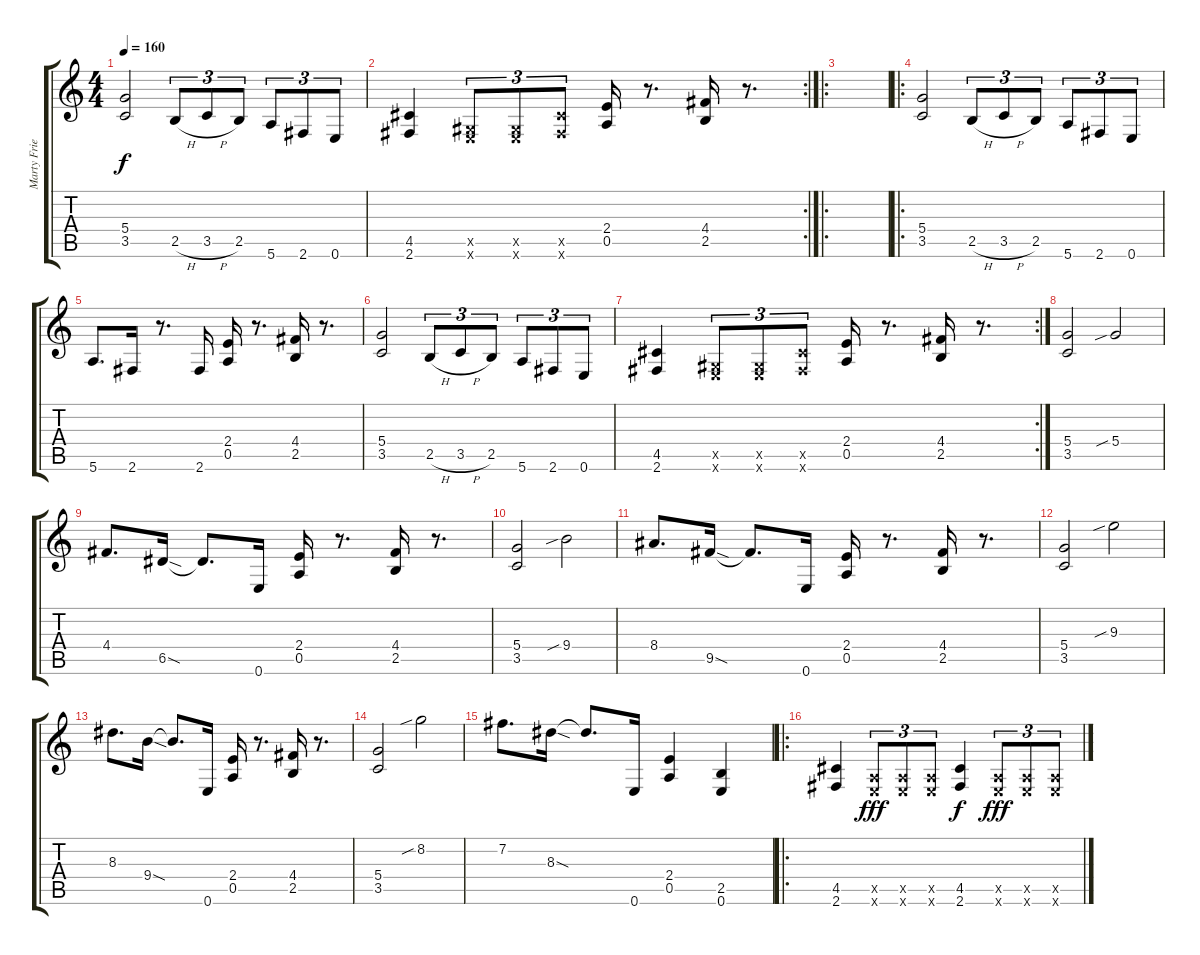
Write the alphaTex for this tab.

\track ("Marty Friedman" "Marty Frie") {instrument distortionguitar}
\staff {score tabs}
\tuning (E4 B3 G3 D3 A2 E2) {hide}
\ts (4 4)
\tempo 160
\clef g2
\ks c
(5.4 3.5).2{dy f} 2.5{h}.8{tu (3 2)} 3.5{h}.8{tu (3 2)} 2.5.8{tu (3 2)} 5.6.8{tu (3 2)} 2.6.8{tu (3 2)} 0.6.8{tu (3 2)} |
\rc 2
(4.5 2.6).4 (-1.5{x} 0.6{x}).8{tu (3 2)} (-1.5{x} 0.6{x}).8{tu (3 2)} (4.5{x} 2.6{x}).8{tu (3 2)} (2.4 0.5).16 r.8{d} (4.4 2.5).16 r.8{d} |
\ro
|
\ro
(5.4 3.5).2 2.5{h}.8{tu (3 2)} 3.5{h}.8{tu (3 2)} 2.5.8{tu (3 2)} 5.6.8{tu (3 2)} 2.6.8{tu (3 2)} 0.6.8{tu (3 2)} |
5.6.8{d} 2.6.16 r.8{d} 2.6.16 (2.4 0.5).16 r.8{d} (4.4 2.5).16 r.8{d} |
(5.4 3.5).2 2.5{h}.8{tu (3 2)} 3.5{h}.8{tu (3 2)} 2.5.8{tu (3 2)} 5.6.8{tu (3 2)} 2.6.8{tu (3 2)} 0.6.8{tu (3 2)} |
\rc 2
(4.5 2.6).4 (-1.5{x} 0.6{x}).8{tu (3 2)} (-1.5{x} 0.6{x}).8{tu (3 2)} (4.5{x} 2.6{x}).8{tu (3 2)} (2.4 0.5).16 r.8{d} (4.4 2.5).16 r.8{d} |
(5.4 3.5).2 5.4{sib}.2 |
4.4.8{d} 6.5{sod}.16 6.5{t}.8{d} 0.6.16 (2.4 0.5).16 r.8{d} (4.4 2.5).16 r.8{d} |
(5.4 3.5).2 9.4{sib}.2 |
8.4.8{d} 9.5{sod}.16 9.5{t}.8{d} 0.6.16 (2.4 0.5).16 r.8{d} (4.4 2.5).16 r.8{d} |
(5.4 3.5).2 9.3{sib}.2 |
8.3.8{d} 9.4{sod}.16 9.4{t}.8{d} 0.6.16 (2.4 0.5).16 r.8{d} (4.4 2.5).16 r.8{d} |
(5.4 3.5).2 8.2{sib}.2 |
7.2.8{d} 8.3{sod}.16 8.3{t}.8{d} 0.6.16 (2.4 0.5).4 (2.5 0.6).4 |
\ro
(4.5 2.6).4 (0.5{x} 0.6{x}).8{tu (3 2) dy fff} (0.5{x} 0.6{x}).8{tu (3 2)} (0.5{x} 0.6{x}).8{tu (3 2)} (4.5 2.6).4{dy f} (0.5{x} 0.6{x}).8{tu (3 2) dy fff} (0.5{x} 0.6{x}).8{tu (3 2)} (0.5{x} 0.6{x}).8{tu (3 2)}
